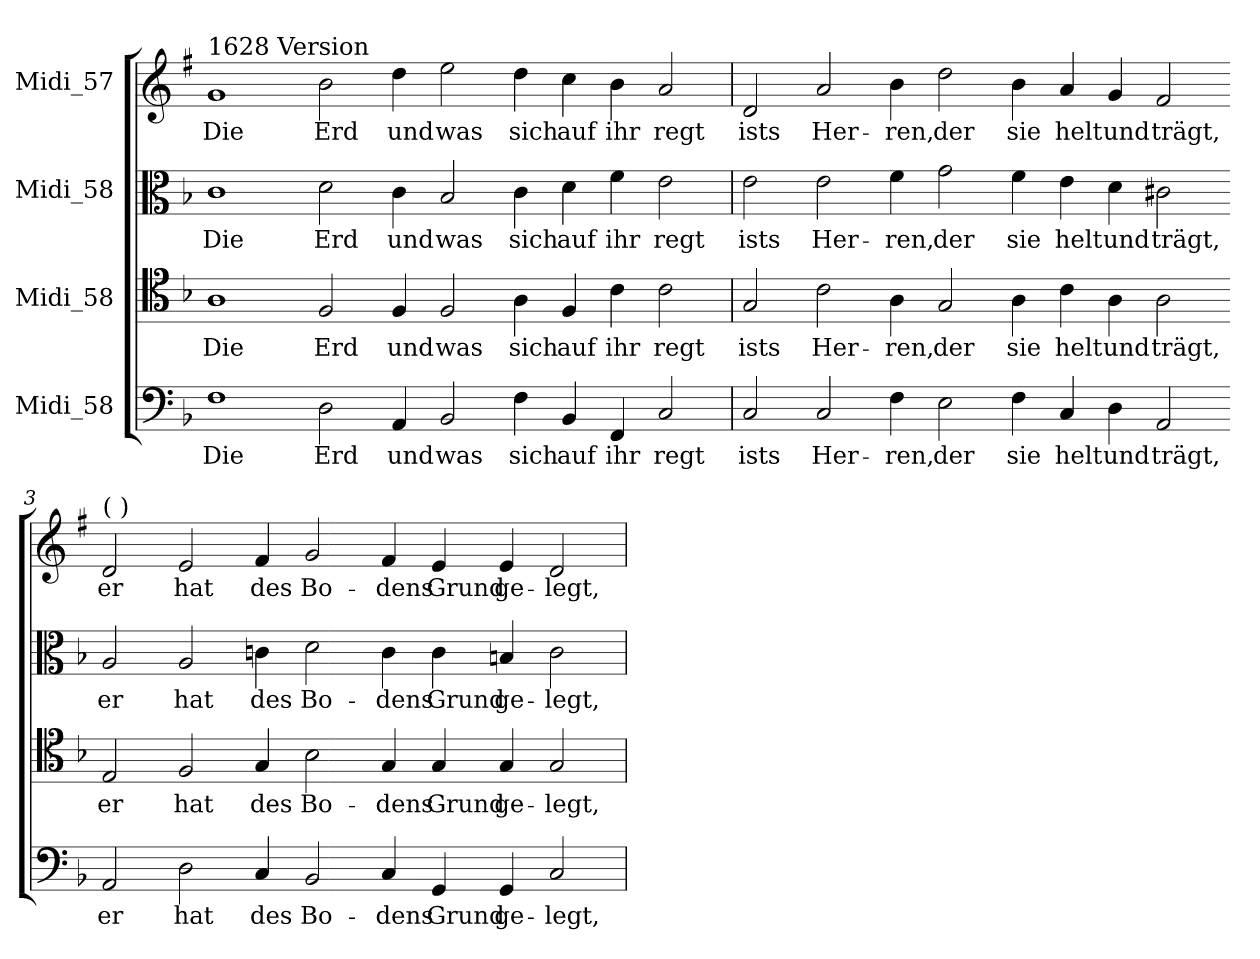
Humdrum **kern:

**kern	**text	**kern	**text	**kern	**text	**kern	**text
*part4	*part4	*part3	*part3	*part2	*part2	*part1	*part1
*staff4	*staff4	*staff3	*staff3	*staff2	*staff2	*staff1	*staff1
*I"Midi_58	*	*I"Midi_58	*	*I"Midi_58	*	*I"Midi_57	*
*clefF4	*	*clefC4	*	*clefC3	*	*clefG2	*
*	*	*	*	*	*	*ITrd1c2	*
*k[b-]	*	*k[b-]	*	*k[b-]	*	*k[b-]	*
*F:	*	*F:	*	*F:	*	*F:	*
=1	=1	=1	=1	=1	=1	=1	=1
!	!	!	!	!	!	!LO:TX:a:t=1628 Version	!
!	!LO:LY:b	!	!LO:LY:b	!	!LO:LY:b	!	!LO:LY:b
1F	Die	1A	Die	1c	Die	1f	Die
!	!LO:LY:b	!	!LO:LY:b	!	!LO:LY:b	!	!LO:LY:b
2D	Erd	2F	Erd	2d	Erd	2a	Erd
!	!LO:LY:b	!	!LO:LY:b	!	!LO:LY:b	!	!LO:LY:b
4AA	und	4F	und	4c	und	4cc	und
!	!LO:LY:b	!	!LO:LY:b	!	!LO:LY:b	!	!LO:LY:b
2BB-	was	2F	was	2B-	was	2dd	was
!	!LO:LY:b	!	!LO:LY:b	!	!LO:LY:b	!	!LO:LY:b
4F	sich	4A	sich	4c	sich	4cc	sich
!	!LO:LY:b	!	!LO:LY:b	!	!LO:LY:b	!	!LO:LY:b
4BB-	auf	4F	auf	4d	auf	4b-	auf
!	!LO:LY:b	!	!LO:LY:b	!	!LO:LY:b	!	!LO:LY:b
4FF	ihr	4c	ihr	4f	ihr	4a	ihr
!	!LO:LY:b	!	!LO:LY:b	!	!LO:LY:b	!	!LO:LY:b
2C	regt	2c	regt	2e	regt	2g	regt
=2	=2	=2	=2	=2	=2	=2	=2
!	!LO:LY:b	!	!LO:LY:b	!	!LO:LY:b	!	!LO:LY:b
2C	ists	2G	ists	2e	ists	2c	ists
!	!LO:LY:b	!	!LO:LY:b	!	!LO:LY:b	!	!LO:LY:b
2C	Her-	2c	Her-	2e	Her-	2g	Her-
!	!LO:LY:b	!	!LO:LY:b	!	!LO:LY:b	!	!LO:LY:b
4F	-ren,	4A	-ren,	4f	-ren,	4a	-ren,
!	!LO:LY:b	!	!LO:LY:b	!	!LO:LY:b	!	!LO:LY:b
2E	der	2G	der	2g	der	2cc	der
!	!LO:LY:b	!	!LO:LY:b	!	!LO:LY:b	!	!LO:LY:b
4F	sie	4A	sie	4f	sie	4a	sie
!	!LO:LY:b	!	!LO:LY:b	!	!LO:LY:b	!	!LO:LY:b
4C	helt	4c	helt	4e	helt	4g	helt
!	!LO:LY:b	!	!LO:LY:b	!	!LO:LY:b	!	!LO:LY:b
4D	und	4A	und	4d	und	4f	und
!	!LO:LY:b	!	!LO:LY:b	!	!LO:LY:b	!	!LO:LY:b
2AA	trägt,	2A	trägt,	2c#X	trägt,	2e	trägt,
!!LO:LB:g=z
=3-	=3-	=3-	=3-	=3-	=3-	=3-	=3-
!	!	!	!	!	!	!LO:TX:a:t=(  )	!
!	!LO:LY:b	!	!LO:LY:b	!	!LO:LY:b	!	!LO:LY:b
2AA	er	2E	er	2A	er	2c	er
!	!LO:LY:b	!	!LO:LY:b	!	!LO:LY:b	!	!LO:LY:b
2D	hat	2F	hat	2A	hat	2d	hat
!	!LO:LY:b	!	!LO:LY:b	!	!LO:LY:b	!	!LO:LY:b
4C	des	4G	des	4c	des	4e	des
!	!LO:LY:b	!	!LO:LY:b	!	!LO:LY:b	!	!LO:LY:b
2BB-	Bo-	2B-	Bo-	2d	Bo-	2f	Bo-
!	!LO:LY:b	!	!LO:LY:b	!	!LO:LY:b	!	!LO:LY:b
4C	-dens	4G	-dens	4c	-dens	4e	-dens
!	!LO:LY:b	!	!LO:LY:b	!	!LO:LY:b	!	!LO:LY:b
4GG	Grund	4G	Grund	4c	Grund	4d	Grund
!	!LO:LY:b	!	!LO:LY:b	!	!LO:LY:b	!	!LO:LY:b
4GG	ge-	4G	ge-	4Bn	ge-	4d	ge-
!	!LO:LY:b	!	!LO:LY:b	!	!LO:LY:b	!	!LO:LY:b
2C	-legt,	2G	-legt,	2c	-legt,	2c	-legt,
=	=	=	=	=	=	=	=
*-	*-	*-	*-	*-	*-	*-	*-
